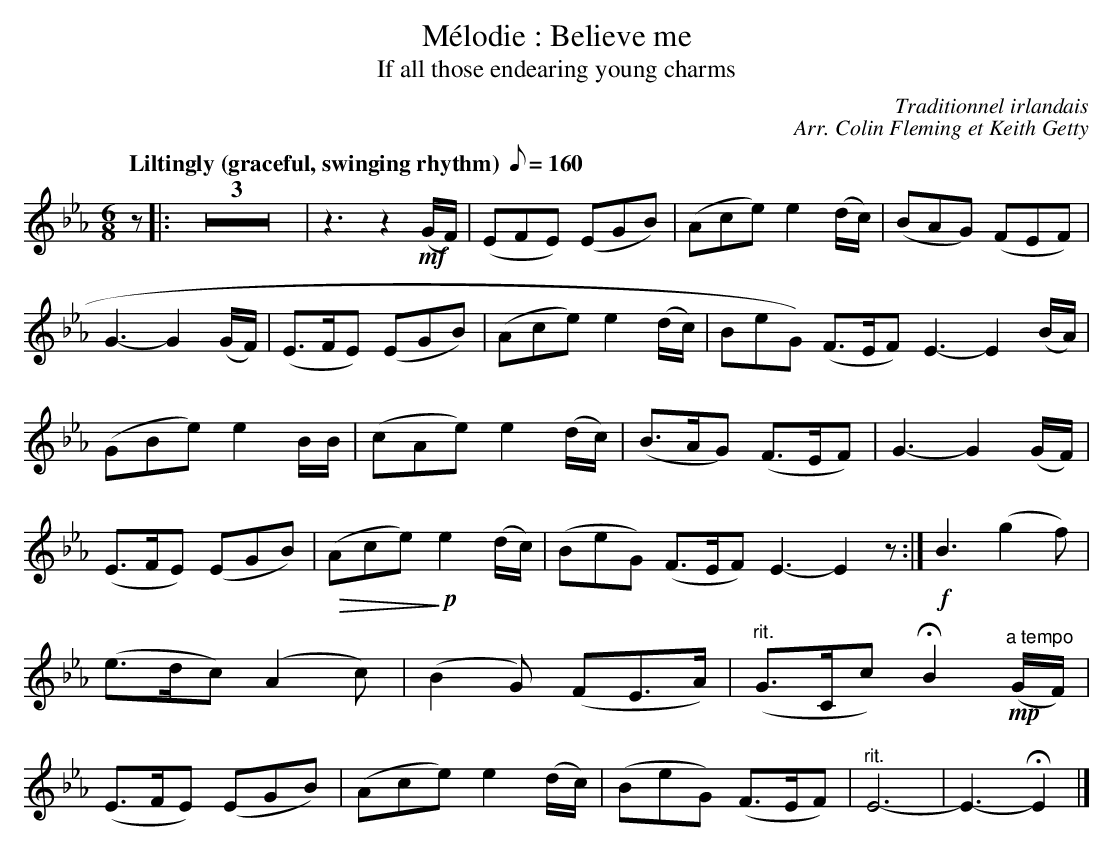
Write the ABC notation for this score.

X:1
T:Mélodie : Believe me
T:If all those endearing young charms
C:Traditionnel irlandais
C:Arr. Colin Fleming et Keith Getty
M:6/8
L:1/8
Q:"Liltingly (graceful, swinging rhythm) "1/8=160
K:Ebmaj clef=treble
z |:Z3| z3 z2 !mf! (G/2F/2) | (EFE) (EGB) | (Ace) e2(d/2c/2) | (BAG) (FEF) |\
G3- G2(G/2F/2) | (E>FE) (EGB) | (Ace) e2(d/2c/2) | BeG) (F>EF) E3- E2(B/2A/2) |\
(GBe) e2B/2B/2 | (cAe) e2(d/2c/2) | (B>AG) (F>EF) | G3- G2 (G/2F/2) | (E>FE) (EGB) |\
!>(! (Ace) !>)! !p! e2 (d/2c/2) | (BeG) (F>EF) E3- E2z :|\
!f! B3 (g2f) | (e>dc) (A2c) | (B2G) (FE>A) | "^rit." (G>Cc) !fermata!B2 "^a tempo" !mp! (G/2F/2) | (E>FE) (EGB) |\
(Ace) e2 (d/2c/2) | (BeG) (F>EF) | "^rit." E6- | E3- !fermata!E2 |]
